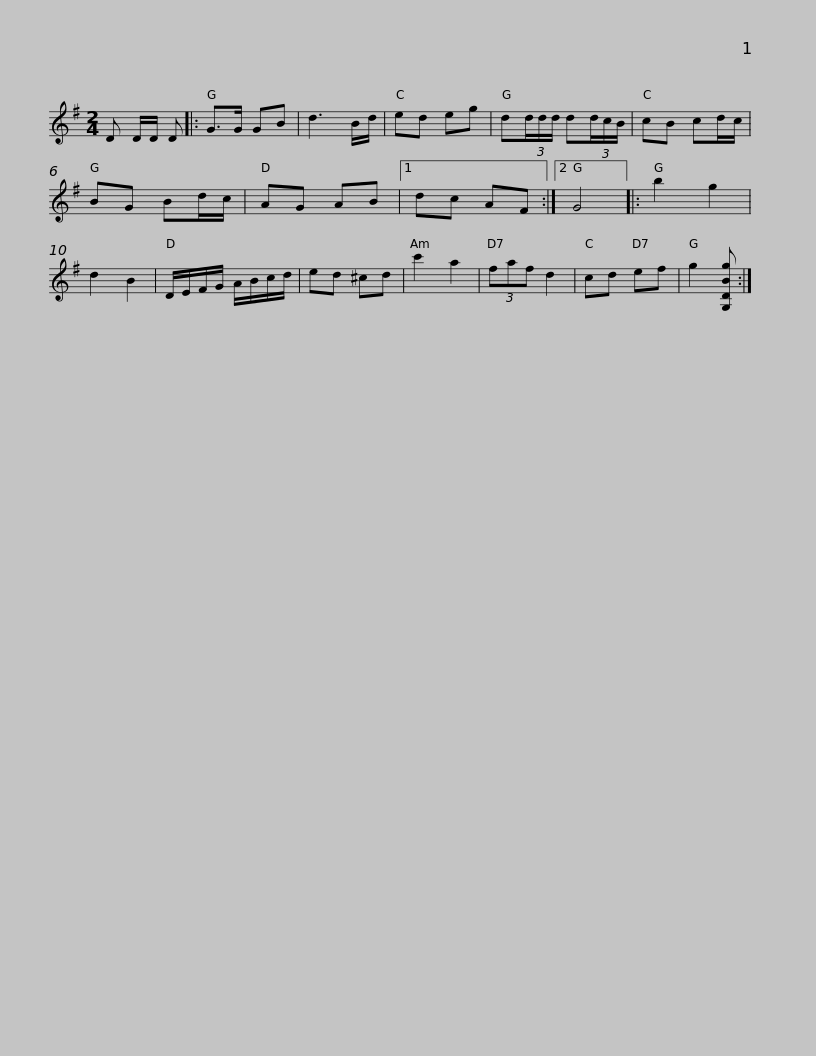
X:1
L:1/8
M:2/4
I:linebreak $
K:G
V:1 treble
V:1
 D D/D/ D |: G>G GB | d3 B/d/ | ed eg | d(3d/d/d/ d(3d/c/B/ | %5
 cB cd/c/ | BG Bd/c/ | AG AB |1 dc AF :|2$ G4 |: %10
 b2 g2 | d2 B2 | D/E/F/G/ A/B/c/d/ | ed ^cd | c'2 a2 | %15
 (3faf d2 | cd ef | g2 [G,DBg] :| %18
